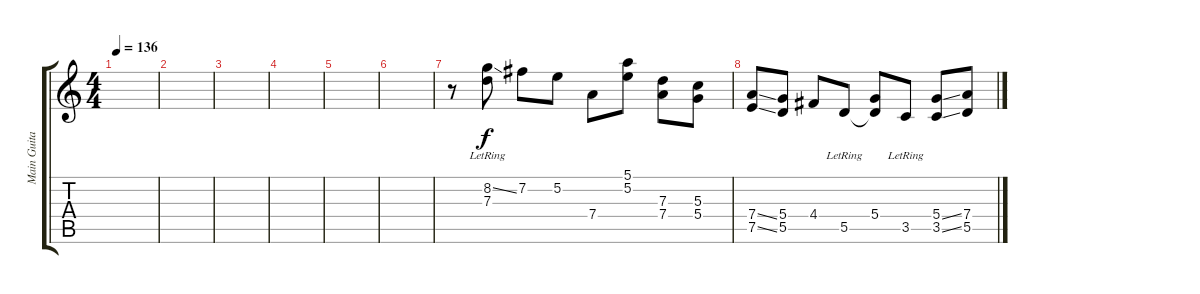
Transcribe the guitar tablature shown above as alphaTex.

\track ("Main Guitar" "Main Guita") {instrument distortionguitar}
\staff {score tabs}
\tuning (E4 B3 G3 D3 A2 E2) {hide}
\ts (4 4)
\tempo 136
\clef g2
\ks c
|
|
|
|
|
|
r.8 (8.2{ss} 7.3{lr}).8 7.2.8 5.2.8 7.4.8 (5.1 5.2).8 (7.3 7.4).8 (5.3 5.4).8 |
(7.4{ss} 7.5{ss}).8 (5.4 5.5).8 4.4.8 5.5{lr}.8 (5.4 5.5{t}).8 3.5{lr}.8 (5.4{ss} 3.5{ss}).8 (7.4 5.5).8
